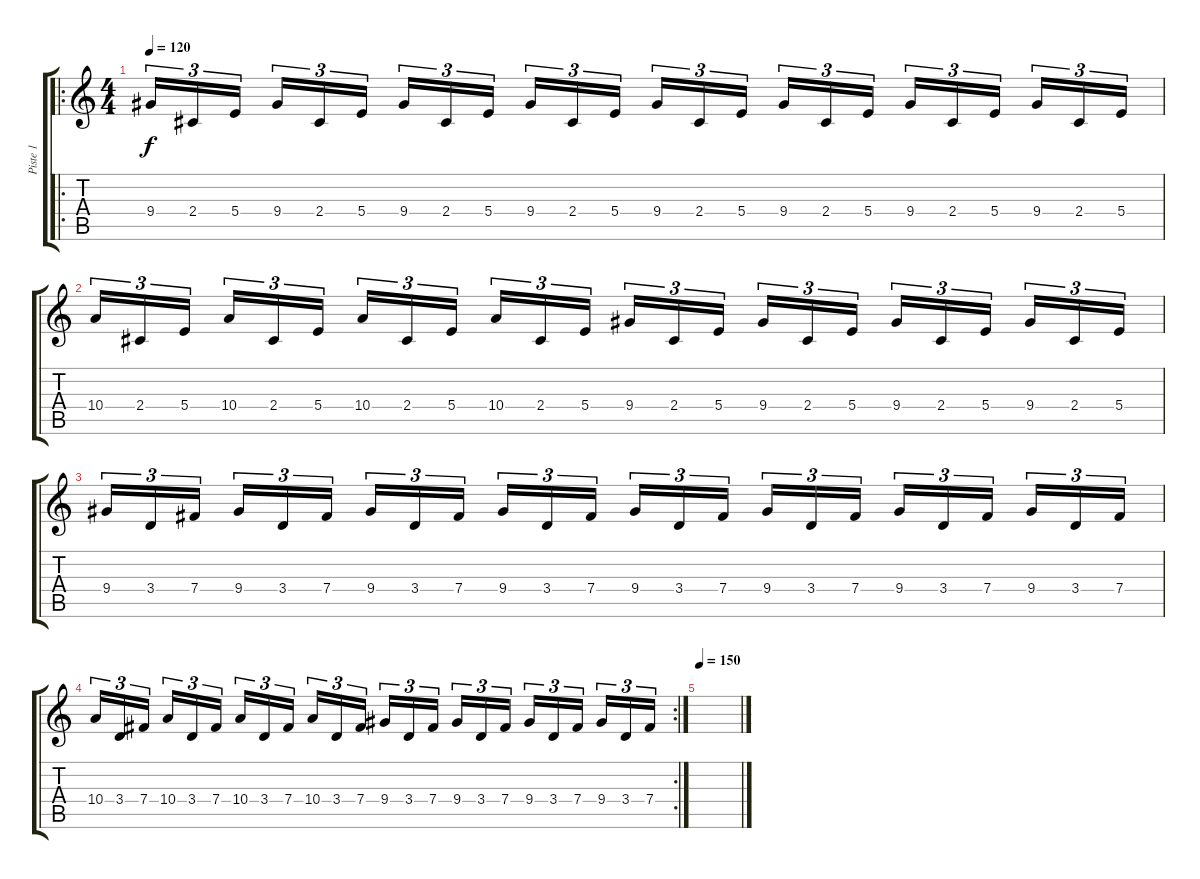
\track ("Piste 1" "Piste 1") {instrument acousticguitarsteel}
\staff {score tabs}
\tuning (Db4 Ab3 E3 B2 Gb2 Db2) {hide}
\ro
\ts (4 4)
\tempo 120
\clef g2
\ks c
9.4.16{tu (3 2) dy f instrument distortionguitar} 2.4.16{tu (3 2)} 5.4.16{tu (3 2) beam splitsecondary} 9.4.16{tu (3 2)} 2.4.16{tu (3 2)} 5.4.16{tu (3 2)} 9.4.16{tu (3 2)} 2.4.16{tu (3 2)} 5.4.16{tu (3 2) beam splitsecondary} 9.4.16{tu (3 2)} 2.4.16{tu (3 2)} 5.4.16{tu (3 2)} 9.4.16{tu (3 2)} 2.4.16{tu (3 2)} 5.4.16{tu (3 2) beam splitsecondary} 9.4.16{tu (3 2)} 2.4.16{tu (3 2)} 5.4.16{tu (3 2)} 9.4.16{tu (3 2)} 2.4.16{tu (3 2)} 5.4.16{tu (3 2) beam splitsecondary} 9.4.16{tu (3 2)} 2.4.16{tu (3 2)} 5.4.16{tu (3 2)} |
10.4.16{tu (3 2)} 2.4.16{tu (3 2)} 5.4.16{tu (3 2) beam splitsecondary} 10.4.16{tu (3 2)} 2.4.16{tu (3 2)} 5.4.16{tu (3 2)} 10.4.16{tu (3 2)} 2.4.16{tu (3 2)} 5.4.16{tu (3 2) beam splitsecondary} 10.4.16{tu (3 2)} 2.4.16{tu (3 2)} 5.4.16{tu (3 2)} 9.4.16{tu (3 2)} 2.4.16{tu (3 2)} 5.4.16{tu (3 2) beam splitsecondary} 9.4.16{tu (3 2)} 2.4.16{tu (3 2)} 5.4.16{tu (3 2)} 9.4.16{tu (3 2)} 2.4.16{tu (3 2)} 5.4.16{tu (3 2) beam splitsecondary} 9.4.16{tu (3 2)} 2.4.16{tu (3 2)} 5.4.16{tu (3 2)} |
9.4.16{tu (3 2)} 3.4.16{tu (3 2)} 7.4.16{tu (3 2) beam splitsecondary} 9.4.16{tu (3 2)} 3.4.16{tu (3 2)} 7.4.16{tu (3 2)} 9.4.16{tu (3 2)} 3.4.16{tu (3 2)} 7.4.16{tu (3 2) beam splitsecondary} 9.4.16{tu (3 2)} 3.4.16{tu (3 2)} 7.4.16{tu (3 2)} 9.4.16{tu (3 2)} 3.4.16{tu (3 2)} 7.4.16{tu (3 2) beam splitsecondary} 9.4.16{tu (3 2)} 3.4.16{tu (3 2)} 7.4.16{tu (3 2)} 9.4.16{tu (3 2)} 3.4.16{tu (3 2)} 7.4.16{tu (3 2) beam splitsecondary} 9.4.16{tu (3 2)} 3.4.16{tu (3 2)} 7.4.16{tu (3 2)} |
\rc 2
10.4.16{tu (3 2)} 3.4.16{tu (3 2)} 7.4.16{tu (3 2) beam splitsecondary} 10.4.16{tu (3 2)} 3.4.16{tu (3 2)} 7.4.16{tu (3 2)} 10.4.16{tu (3 2)} 3.4.16{tu (3 2)} 7.4.16{tu (3 2) beam splitsecondary} 10.4.16{tu (3 2)} 3.4.16{tu (3 2)} 7.4.16{tu (3 2)} 9.4.16{tu (3 2)} 3.4.16{tu (3 2)} 7.4.16{tu (3 2) beam splitsecondary} 9.4.16{tu (3 2)} 3.4.16{tu (3 2)} 7.4.16{tu (3 2)} 9.4.16{tu (3 2)} 3.4.16{tu (3 2)} 7.4.16{tu (3 2) beam splitsecondary} 9.4.16{tu (3 2)} 3.4.16{tu (3 2)} 7.4.16{tu (3 2)} |
\tempo 150
